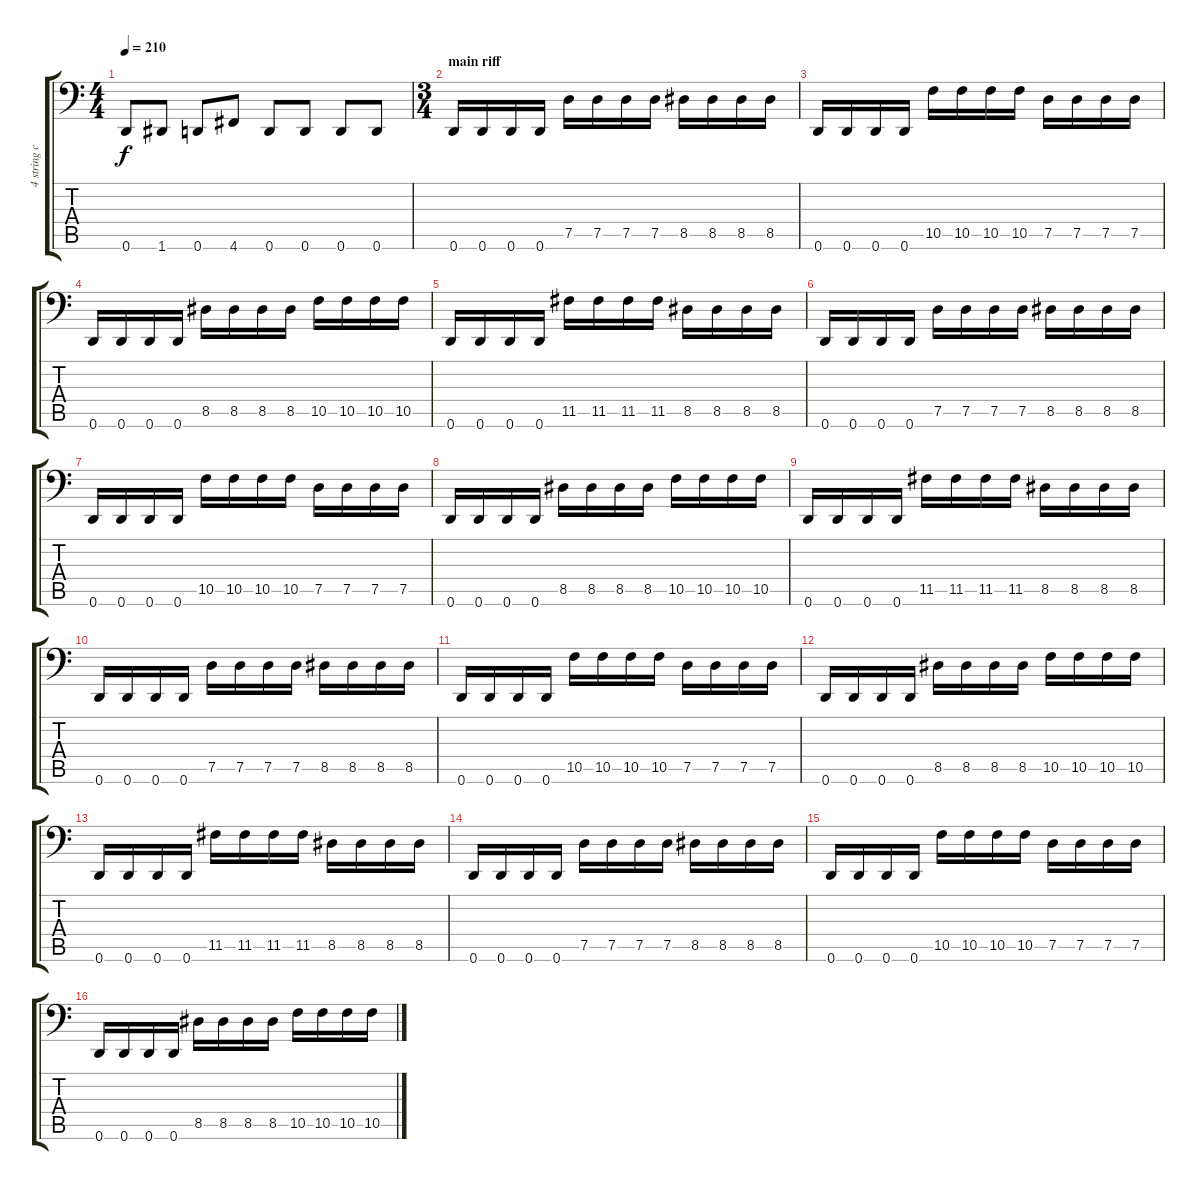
\track ("4 string crushfuck" "4 string c") {instrument electricbassfinger}
\staff {score tabs}
\tuning (D3 A2 F2 C2 G1 D1) {hide}
\ts (4 4)
\tempo 210
\clef f4
\ks c
0.6.8{dy f} 1.6.8 0.6.8 4.6.8 0.6.8 0.6.8 0.6.8 0.6.8 |
\ts (3 4)
\section ("" "main riff")
0.6.16 0.6.16 0.6.16 0.6.16 7.5.16 7.5.16 7.5.16 7.5.16 8.5.16 8.5.16 8.5.16 8.5.16 |
0.6.16 0.6.16 0.6.16 0.6.16 10.5.16 10.5.16 10.5.16 10.5.16 7.5.16 7.5.16 7.5.16 7.5.16 |
0.6.16 0.6.16 0.6.16 0.6.16 8.5.16 8.5.16 8.5.16 8.5.16 10.5.16 10.5.16 10.5.16 10.5.16 |
0.6.16 0.6.16 0.6.16 0.6.16 11.5.16 11.5.16 11.5.16 11.5.16 8.5.16 8.5.16 8.5.16 8.5.16 |
0.6.16 0.6.16 0.6.16 0.6.16 7.5.16 7.5.16 7.5.16 7.5.16 8.5.16 8.5.16 8.5.16 8.5.16 |
0.6.16 0.6.16 0.6.16 0.6.16 10.5.16 10.5.16 10.5.16 10.5.16 7.5.16 7.5.16 7.5.16 7.5.16 |
0.6.16 0.6.16 0.6.16 0.6.16 8.5.16 8.5.16 8.5.16 8.5.16 10.5.16 10.5.16 10.5.16 10.5.16 |
0.6.16 0.6.16 0.6.16 0.6.16 11.5.16 11.5.16 11.5.16 11.5.16 8.5.16 8.5.16 8.5.16 8.5.16 |
0.6.16 0.6.16 0.6.16 0.6.16 7.5.16 7.5.16 7.5.16 7.5.16 8.5.16 8.5.16 8.5.16 8.5.16 |
0.6.16 0.6.16 0.6.16 0.6.16 10.5.16 10.5.16 10.5.16 10.5.16 7.5.16 7.5.16 7.5.16 7.5.16 |
0.6.16 0.6.16 0.6.16 0.6.16 8.5.16 8.5.16 8.5.16 8.5.16 10.5.16 10.5.16 10.5.16 10.5.16 |
0.6.16 0.6.16 0.6.16 0.6.16 11.5.16 11.5.16 11.5.16 11.5.16 8.5.16 8.5.16 8.5.16 8.5.16 |
0.6.16 0.6.16 0.6.16 0.6.16 7.5.16 7.5.16 7.5.16 7.5.16 8.5.16 8.5.16 8.5.16 8.5.16 |
0.6.16 0.6.16 0.6.16 0.6.16 10.5.16 10.5.16 10.5.16 10.5.16 7.5.16 7.5.16 7.5.16 7.5.16 |
0.6.16 0.6.16 0.6.16 0.6.16 8.5.16 8.5.16 8.5.16 8.5.16 10.5.16 10.5.16 10.5.16 10.5.16
